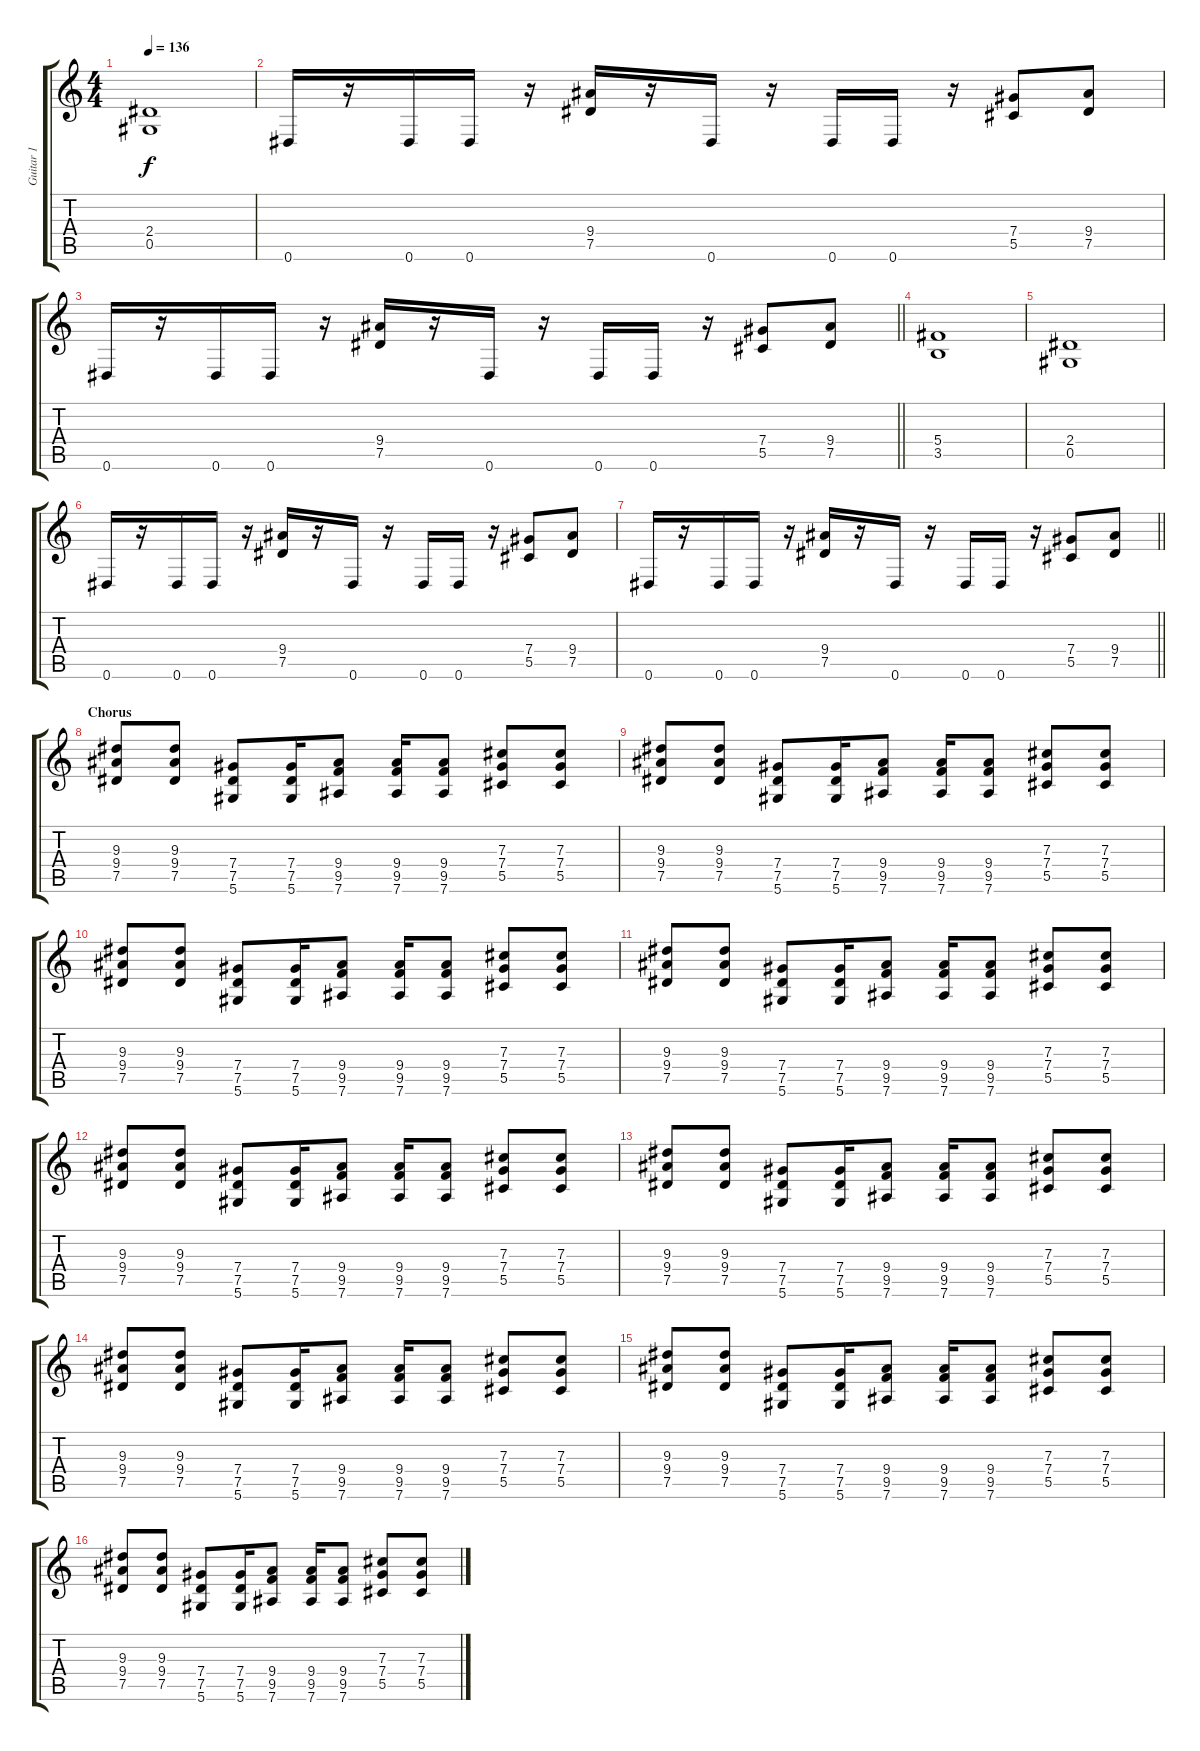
\track ("Guitar 1" "Guitar 1") {instrument distortionguitar}
\staff {score tabs}
\tuning (Eb4 Bb3 Gb3 Db3 Ab2 Eb2) {hide}
\ts (4 4)
\tempo 136
\clef g2
\ks c
(2.4 0.5).1{dy f} |
0.6.16 r.16 0.6.16 0.6.16 r.16 (9.4 7.5).16 r.16 0.6.16 r.16 0.6.16 0.6.16 r.16 (7.4 5.5).8 (9.4 7.5).8 |
\barLineRight lightlight
0.6.16 r.16 0.6.16 0.6.16 r.16 (9.4 7.5).16 r.16 0.6.16 r.16 0.6.16 0.6.16 r.16 (7.4 5.5).8 (9.4 7.5).8 |
(5.4 3.5).1 |
(2.4 0.5).1 |
0.6.16 r.16 0.6.16 0.6.16 r.16 (9.4 7.5).16 r.16 0.6.16 r.16 0.6.16 0.6.16 r.16 (7.4 5.5).8 (9.4 7.5).8 |
\barLineRight lightlight
0.6.16 r.16 0.6.16 0.6.16 r.16 (9.4 7.5).16 r.16 0.6.16 r.16 0.6.16 0.6.16 r.16 (7.4 5.5).8 (9.4 7.5).8 |
\section ("" "Chorus")
(9.3 9.4 7.5).8 (9.3 9.4 7.5).8 (7.4 7.5 5.6).8 (7.4 7.5 5.6).16 (9.4 9.5 7.6).8 (9.4 9.5 7.6).16 (9.4 9.5 7.6).8 (7.3 7.4 5.5).8 (7.3 7.4 5.5).8 |
(9.3 9.4 7.5).8 (9.3 9.4 7.5).8 (7.4 7.5 5.6).8 (7.4 7.5 5.6).16 (9.4 9.5 7.6).8 (9.4 9.5 7.6).16 (9.4 9.5 7.6).8 (7.3 7.4 5.5).8 (7.3 7.4 5.5).8 |
(9.3 9.4 7.5).8 (9.3 9.4 7.5).8 (7.4 7.5 5.6).8 (7.4 7.5 5.6).16 (9.4 9.5 7.6).8 (9.4 9.5 7.6).16 (9.4 9.5 7.6).8 (7.3 7.4 5.5).8 (7.3 7.4 5.5).8 |
(9.3 9.4 7.5).8 (9.3 9.4 7.5).8 (7.4 7.5 5.6).8 (7.4 7.5 5.6).16 (9.4 9.5 7.6).8 (9.4 9.5 7.6).16 (9.4 9.5 7.6).8 (7.3 7.4 5.5).8 (7.3 7.4 5.5).8 |
(9.3 9.4 7.5).8 (9.3 9.4 7.5).8 (7.4 7.5 5.6).8 (7.4 7.5 5.6).16 (9.4 9.5 7.6).8 (9.4 9.5 7.6).16 (9.4 9.5 7.6).8 (7.3 7.4 5.5).8 (7.3 7.4 5.5).8 |
(9.3 9.4 7.5).8 (9.3 9.4 7.5).8 (7.4 7.5 5.6).8 (7.4 7.5 5.6).16 (9.4 9.5 7.6).8 (9.4 9.5 7.6).16 (9.4 9.5 7.6).8 (7.3 7.4 5.5).8 (7.3 7.4 5.5).8 |
(9.3 9.4 7.5).8 (9.3 9.4 7.5).8 (7.4 7.5 5.6).8 (7.4 7.5 5.6).16 (9.4 9.5 7.6).8 (9.4 9.5 7.6).16 (9.4 9.5 7.6).8 (7.3 7.4 5.5).8 (7.3 7.4 5.5).8 |
(9.3 9.4 7.5).8 (9.3 9.4 7.5).8 (7.4 7.5 5.6).8 (7.4 7.5 5.6).16 (9.4 9.5 7.6).8 (9.4 9.5 7.6).16 (9.4 9.5 7.6).8 (7.3 7.4 5.5).8 (7.3 7.4 5.5).8 |
(9.3 9.4 7.5).8 (9.3 9.4 7.5).8 (7.4 7.5 5.6).8 (7.4 7.5 5.6).16 (9.4 9.5 7.6).8 (9.4 9.5 7.6).16 (9.4 9.5 7.6).8 (7.3 7.4 5.5).8 (7.3 7.4 5.5).8
